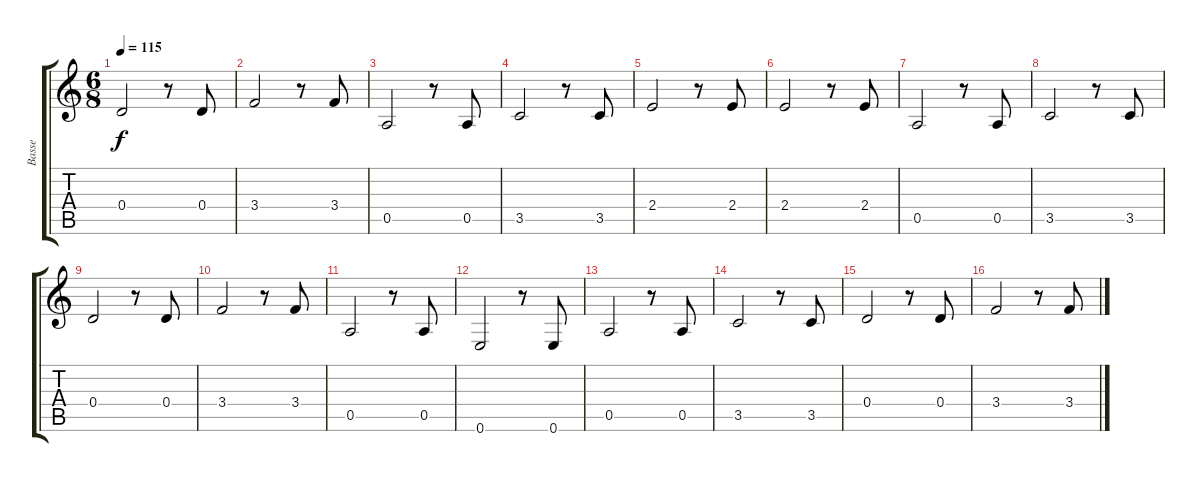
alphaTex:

\track ("Basse" "Basse") {instrument acousticbass}
\staff {score tabs}
\tuning (E4 B3 G3 D3 A2 E2) {hide}
\ts (6 8)
\tempo 115
\clef g2
\ks c
0.4.2{dy f} r.8 0.4.8 |
3.4.2 r.8 3.4.8 |
0.5.2 r.8 0.5.8 |
3.5.2 r.8 3.5.8 |
2.4.2 r.8 2.4.8 |
2.4.2 r.8 2.4.8 |
0.5.2 r.8 0.5.8 |
3.5.2 r.8 3.5.8 |
0.4.2 r.8 0.4.8 |
3.4.2 r.8 3.4.8 |
0.5.2 r.8 0.5.8 |
0.6.2 r.8 0.6.8 |
0.5.2 r.8 0.5.8 |
3.5.2 r.8 3.5.8 |
0.4.2 r.8 0.4.8 |
3.4.2 r.8 3.4.8
